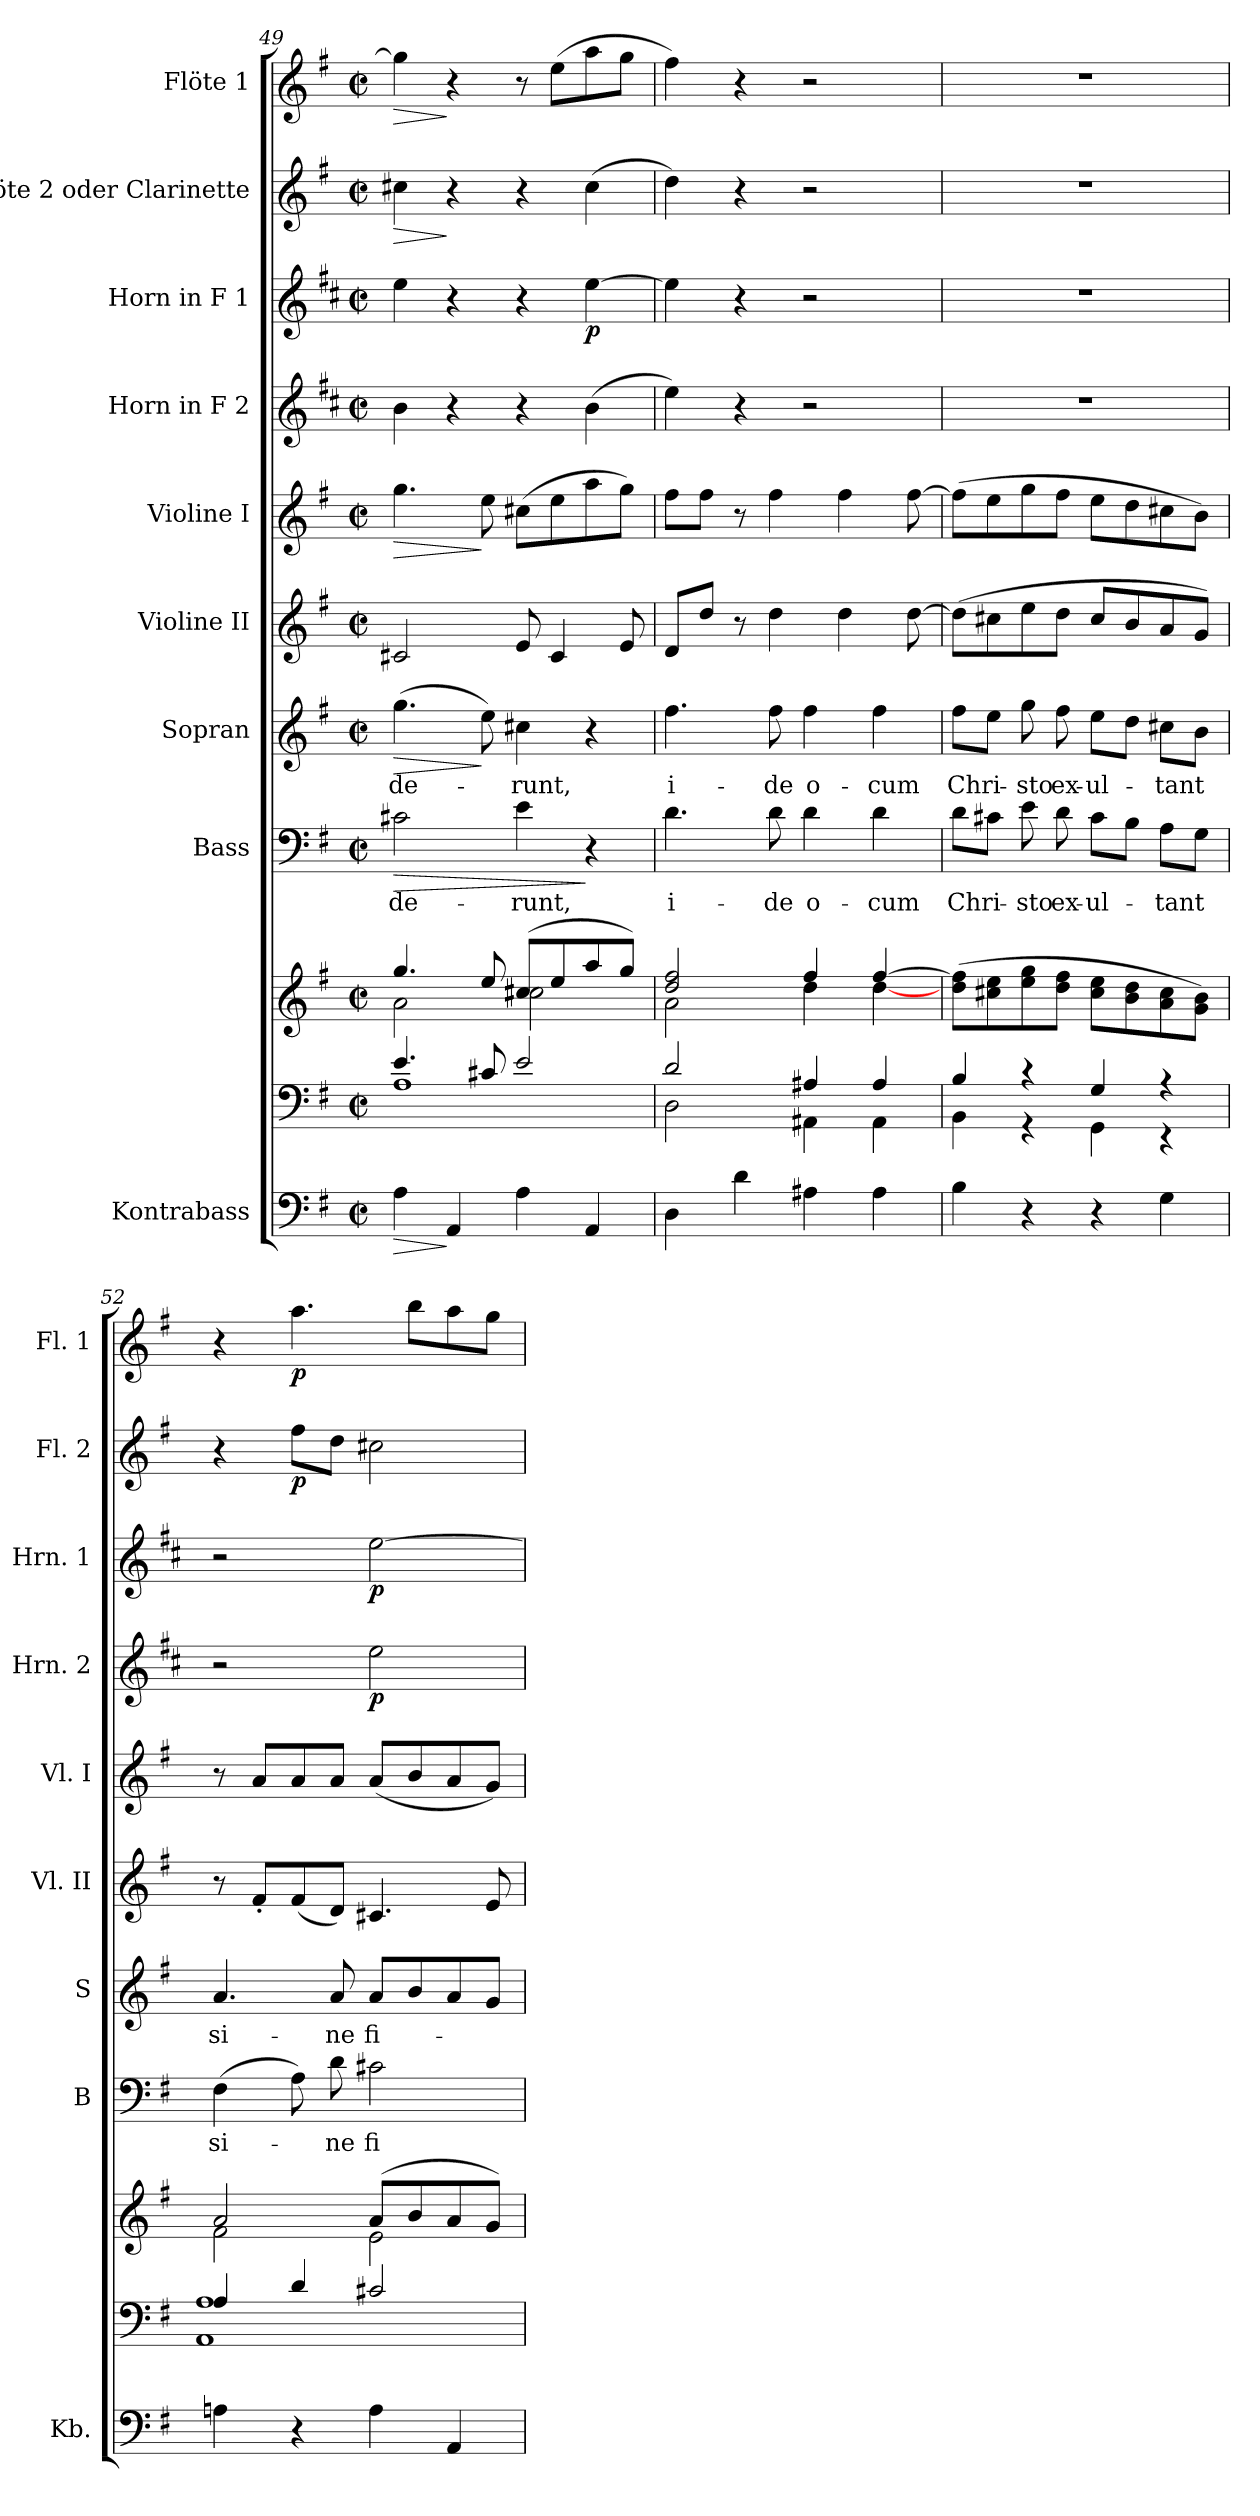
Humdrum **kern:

**kern	**dynam	**kern	**kern	**kern	**text	**dynam	**kern	**text	**dynam	**kern	**kern	**dynam	**kern	**dynam	**kern	**dynam	**kern	**dynam	**kern	**dynam
*part10	*part10	*part9	*part9	*part8	*part8	*part8	*part7	*part7	*part7	*part6	*part5	*part5	*part4	*part4	*part3	*part3	*part2	*part2	*part1	*part1
*staff11	*staff11	*staff10	*staff9	*staff8	*staff8	*staff8	*staff7	*staff7	*staff7	*staff6	*staff5	*staff5	*staff4	*staff4	*staff3	*staff3	*staff2	*staff2	*staff1	*staff1
*I"Kontrabass	*	*	*	*I"Bass	*	*	*I"Sopran	*	*	*I"Violine II	*I"Violine I	*	*I"Horn in F 2	*	*I"Horn in F 1	*	*I"Flöte 2 oder Clarinette	*	*I"Flöte 1	*
*I'Kb.	*	*	*	*I'B	*	*	*I'S	*	*	*I'Vl. II	*I'Vl. I	*	*I'Hrn. 2	*	*I'Hrn. 1	*	*I'Fl. 2	*	*I'Fl. 1	*
*clefF4	*	*clefF4	*clefG2	*clefF4	*	*	*clefG2	*	*	*clefG2	*clefG2	*	*clefG2	*	*clefG2	*	*clefG2	*	*clefG2	*
*ITrd7c12	*	*	*	*	*	*	*	*	*	*	*	*	*ITrd4c7	*	*ITrd4c7	*	*	*	*	*
*k[f#]	*	*k[f#]	*k[f#]	*k[f#]	*	*	*k[f#]	*	*	*k[f#]	*k[f#]	*	*k[f#]	*	*k[f#]	*	*k[f#]	*	*k[f#]	*
*G:	*	*G:	*G:	*G:	*	*	*G:	*	*	*G:	*G:	*	*G:	*	*G:	*	*G:	*	*G:	*
*M2/2	*	*M2/2	*M2/2	*M2/2	*	*	*M2/2	*	*	*M2/2	*M2/2	*	*M2/2	*	*M2/2	*	*M2/2	*	*M2/2	*
*met(c|)	*	*met(c|)	*met(c|)	*met(c|)	*	*	*met(c|)	*	*	*met(c|)	*met(c|)	*	*met(c|)	*	*met(c|)	*	*met(c|)	*	*met(c|)	*
=49	=49	=49	=49	=49	=49	=49	=49	=49	=49	=49	=49	=49	=49	=49	=49	=49	=49	=49	=49	=49
!	!LO:HP:b	!	!	!	!LO:LY:b	!LO:HP:b	!	!LO:LY:b	!LO:HP:b	!	!	!LO:HP:b	!	!	!	!	!	!LO:HP:b	!	!LO:HP:b
*	*	*^	*^	*	*	*	*	*	*	*	*	*	*	*	*	*	*	*	*	*
4AA\	>	4.e/	1A	4.gg/	2a\	2c#X\	-de-	>	(>4.gg\	-de-	>	2c#X/	4.gg\	>	4e\	.	4a\	.	4cc#X\	>	4gg\]	>
4AAA/	]	.	.	.	.	.	.	.	.	.	.	.	.	.	4r	.	4r	.	4r	]	4r	]
.	.	8c#X/	.	8ee/	.	.	.	.	8ee\)	.	]	.	8ee\	]	.	.	.	.	.	.	.	.
!	!	!	!	!	!	!	!LO:LY:b	!	!	!LO:LY:b	!	!	!	!	!	!	!	!	!	!	!	!
4AA\	.	2e/	.	(>8cc#X/L	2cc#\	4e\	-runt,	.	4cc#X\	-runt,	.	8e/	(>8cc#X\L	.	4r	.	4r	.	4r	.	8r	.
.	.	.	.	8ee/	.	.	.	.	.	.	.	4c#/	8ee\	.	.	.	.	.	.	.	(>8ee\L	.
!	!	!	!	!	!	!	!	!	!	!	!	!	!	!	!	!	!	!LO:DY:b	!	!	!	!
4AAA/	.	.	.	8aa/	.	4r	.	]	4r	.	.	.	8aa\	.	(>4e\	.	[4a\	p	(>4cc#\	.	8aa\	.
.	.	.	.	8gg/J)	.	.	.	.	.	.	.	8e/	8gg\J)	.	.	.	.	.	.	.	8gg\J	.
=50	=50	=50	=50	=50	=50	=50	=50	=50	=50	=50	=50	=50	=50	=50	=50	=50	=50	=50	=50	=50	=50	=50
!	!	!	!	!	!	!	!LO:LY:b	!	!	!LO:LY:b	!	!	!	!	!	!	!	!	!	!	!	!
4DD\	.	2d/	2D\	2dd/ 2ff#/	2a\	4.d\	i-	.	4.ff#\	i-	.	8d/L	8ff#\L	.	4a\)	.	4a\]	.	4dd\)	.	4ff#\)	.
.	.	.	.	.	.	.	.	.	.	.	.	8dd/J	8ff#\J	.	.	.	.	.	.	.	.	.
4D\	.	.	.	.	.	.	.	.	.	.	.	8r	8r	.	4r	.	4r	.	4r	.	4r	.
!	!	!	!	!	!	!	!LO:LY:b	!	!	!LO:LY:b	!	!	!	!	!	!	!	!	!	!	!	!
.	.	.	.	.	.	8d\	-de	.	8ff#\	-de	.	4dd\	4ff#\	.	.	.	.	.	.	.	.	.
!	!	!	!	!	!	!	!LO:LY:b	!	!	!LO:LY:b	!	!	!	!	!	!	!	!	!	!	!	!
4AA#X\	.	4A#X/	4AA#X\	4ff#/	4dd\	4d\	o-	.	4ff#\	o-	.	.	.	.	2r	.	2r	.	2r	.	2r	.
.	.	.	.	.	.	.	.	.	.	.	.	4dd\	4ff#\	.	.	.	.	.	.	.	.	.
!	!	!	!	!	!	!	!LO:LY:b	!	!	!LO:LY:b	!	!	!	!	!	!	!	!	!	!	!	!
4AA#\	.	4A#/	4AA#\	[>4ff#/	[<4dd\	4d\	-cum	.	4ff#\	-cum	.	.	.	.	.	.	.	.	.	.	.	.
.	.	.	.	.	.	.	.	.	.	.	.	[8dd\	[8ff#\	.	.	.	.	.	.	.	.	.
*	*	*	*	*v	*v	*	*	*	*	*	*	*	*	*	*	*	*	*	*	*	*	*
!!LO:PB:g=z
=51	=51	=51	=51	=51	=51	=51	=51	=51	=51	=51	=51	=51	=51	=51	=51	=51	=51	=51	=51	=51	=51
!	!	!	!	!	!	!LO:LY:b	!	!	!LO:LY:b	!	!	!	!	!	!	!	!	!	!	!	!
4BB\	.	4B/	4BB\	(>8dd\ 8ff#\]L	8d\L	Chri-	.	8ff#\L	Chri-	.	(>8dd\L]	(>8ff#\L]	.	1r	.	1r	.	1r	.	1r	.
.	.	.	.	8cc#X\ 8ee\	8c#X\J	.	.	8ee\J	.	.	8cc#X\	8ee\	.	.	.	.	.	.	.	.	.
!	!	!	!	!	!	!LO:LY:b	!	!	!LO:LY:b	!	!	!	!	!	!	!	!	!	!	!	!
4r	.	4r	4r	8ee\ 8gg\	8e\	-sto	.	8gg\	-sto	.	8ee\	8gg\	.	.	.	.	.	.	.	.	.
!	!	!	!	!	!	!LO:LY:b	!	!	!LO:LY:b	!	!	!	!	!	!	!	!	!	!	!	!
.	.	.	.	8dd\ 8ff#\J	8d\	ex-	.	8ff#\	ex-	.	8dd\J	8ff#\J	.	.	.	.	.	.	.	.	.
!	!	!	!	!	!	!LO:LY:b	!	!	!LO:LY:b	!	!	!	!	!	!	!	!	!	!	!	!
4r	.	4G/	4GG\	8cc#\ 8ee\L	8c#\L	-ul-	.	8ee\L	-ul-	.	8cc#/L	8ee\L	.	.	.	.	.	.	.	.	.
.	.	.	.	8b\ 8dd\	8B\J	.	.	8dd\J	.	.	8b/	8dd\	.	.	.	.	.	.	.	.	.
!	!	!	!	!	!	!LO:LY:b	!	!	!LO:LY:b	!	!	!	!	!	!	!	!	!	!	!	!
4GG\	.	4r	4r	8a\ 8cc#\	8A\L	-tant	.	8cc#X\L	-tant	.	8a/	8cc#X\	.	.	.	.	.	.	.	.	.
.	.	.	.	8g\ 8b\J)	8G\J	.	.	8b\J	.	.	8g/J)	8b\J)	.	.	.	.	.	.	.	.	.
=52	=52	=52	=52	=52	=52	=52	=52	=52	=52	=52	=52	=52	=52	=52	=52	=52	=52	=52	=52	=52	=52
*	*	*	*	*^	*	*	*	*	*	*	*	*	*	*	*	*	*	*	*	*	*
!	!	!	!	!	!	!	!LO:LY:b	!	!	!LO:LY:b	!	!	!	!	!	!	!	!	!	!	!	!
4AAn\	.	4A/	1AA 1A	2a/	2f#\	(>4F#\	si-	.	4.a/	si-	.	8r	8r	.	2r	.	2r	.	4r	.	4r	.
.	.	.	.	.	.	.	.	.	.	.	.	8f#'</L	8a/L	.	.	.	.	.	.	.	.	.
!	!	!	!	!	!	!	!	!	!	!	!	!	!	!	!	!	!	!	!	!LO:DY:b	!	!LO:DY:b
4r	.	4d/	.	.	.	8A\)	.	.	.	.	.	(<8f#/	8a/	.	.	.	.	.	8ff#\L	p	4.aa\	p
!	!	!	!	!	!	!	!LO:LY:b	!	!	!LO:LY:b	!	!	!	!	!	!	!	!	!	!	!	!
.	.	.	.	.	.	8d\	-ne	.	8a/	-ne	.	8d/J)	8a/J	.	.	.	.	.	8dd\J	.	.	.
!	!	!	!	!	!	!	!LO:LY:b	!	!	!LO:LY:b	!	!	!	!	!	!LO:DY:b	!	!LO:DY:b	!	!	!	!
4AA\	.	2c#X/	.	(>8a/L	2e\	2c#X\	fi-	.	8a/L	fi-	.	4.c#X/	(<8a/L	.	2a\	p	[2a\	p	2cc#X\	.	.	.
.	.	.	.	8b/	.	.	.	.	8b/	.	.	.	8b/	.	.	.	.	.	.	.	8bb\L	.
4AAA/	.	.	.	8a/	.	.	.	.	8a/	.	.	.	8a/	.	.	.	.	.	.	.	8aa\	.
.	.	.	.	8g/J)	.	.	.	.	8g/J	.	.	8e/	8g/J)	.	.	.	.	.	.	.	8gg\J	.
*	*	*v	*v	*	*	*	*	*	*	*	*	*	*	*	*	*	*	*	*	*	*	*
*	*	*	*v	*v	*	*	*	*	*	*	*	*	*	*	*	*	*	*	*	*	*
=	=	=	=	=	=	=	=	=	=	=	=	=	=	=	=	=	=	=	=	=
*-	*-	*-	*-	*-	*-	*-	*-	*-	*-	*-	*-	*-	*-	*-	*-	*-	*-	*-	*-	*-
